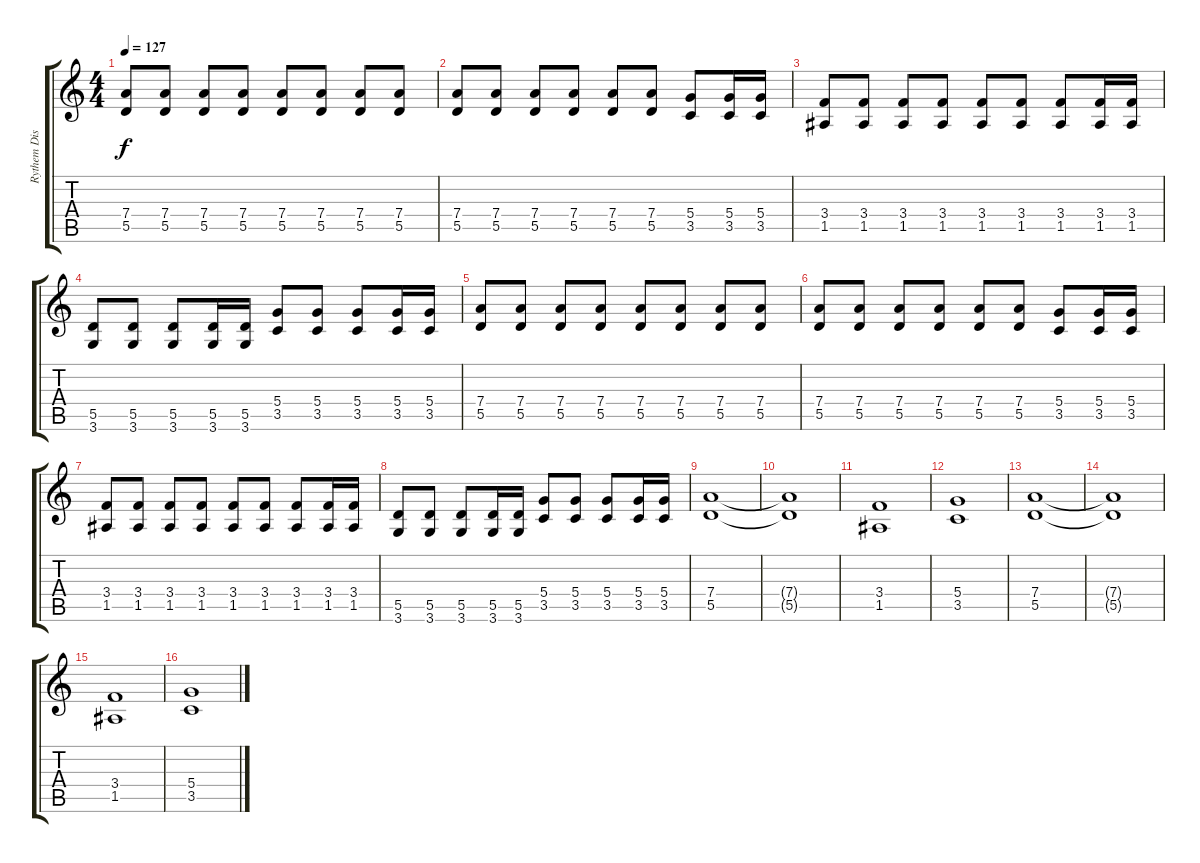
\track ("Rythem Distortion" "Rythem Dis") {instrument distortionguitar}
\staff {score tabs}
\tuning (E4 B3 G3 D3 A2 E2) {hide}
\ts (4 4)
\tempo 127
\clef g2
\ks c
(7.4 5.5).8{dy f instrument electricguitarmuted} (7.4 5.5).8 (7.4 5.5).8 (7.4 5.5).8 (7.4 5.5).8 (7.4 5.5).8 (7.4 5.5).8 (7.4 5.5).8 |
(7.4 5.5).8 (7.4 5.5).8 (7.4 5.5).8 (7.4 5.5).8 (7.4 5.5).8 (7.4 5.5).8 (5.4 3.5).8 (5.4 3.5).16 (5.4 3.5).16 |
(3.4 1.5).8 (3.4 1.5).8 (3.4 1.5).8 (3.4 1.5).8 (3.4 1.5).8 (3.4 1.5).8 (3.4 1.5).8 (3.4 1.5).16 (3.4 1.5).16 |
(5.5 3.6).8 (5.5 3.6).8 (5.5 3.6).8 (5.5 3.6).16 (5.5 3.6).16 (5.4 3.5).8 (5.4 3.5).8 (5.4 3.5).8 (5.4 3.5).16 (5.4 3.5).16 |
(7.4 5.5).8 (7.4 5.5).8 (7.4 5.5).8 (7.4 5.5).8 (7.4 5.5).8 (7.4 5.5).8 (7.4 5.5).8 (7.4 5.5).8 |
(7.4 5.5).8 (7.4 5.5).8 (7.4 5.5).8 (7.4 5.5).8 (7.4 5.5).8 (7.4 5.5).8 (5.4 3.5).8 (5.4 3.5).16 (5.4 3.5).16 |
(3.4 1.5).8 (3.4 1.5).8 (3.4 1.5).8 (3.4 1.5).8 (3.4 1.5).8 (3.4 1.5).8 (3.4 1.5).8 (3.4 1.5).16 (3.4 1.5).16 |
(5.5 3.6).8 (5.5 3.6).8 (5.5 3.6).8 (5.5 3.6).16 (5.5 3.6).16 (5.4 3.5).8 (5.4 3.5).8 (5.4 3.5).8 (5.4 3.5).16 (5.4 3.5).16 |
(7.4 5.5).1{instrument distortionguitar} |
(7.4{t} 5.5{t}).1 |
(3.4 1.5).1 |
(5.4 3.5).1 |
(7.4 5.5).1 |
(7.4{t} 5.5{t}).1 |
(3.4 1.5).1 |
(5.4 3.5).1
